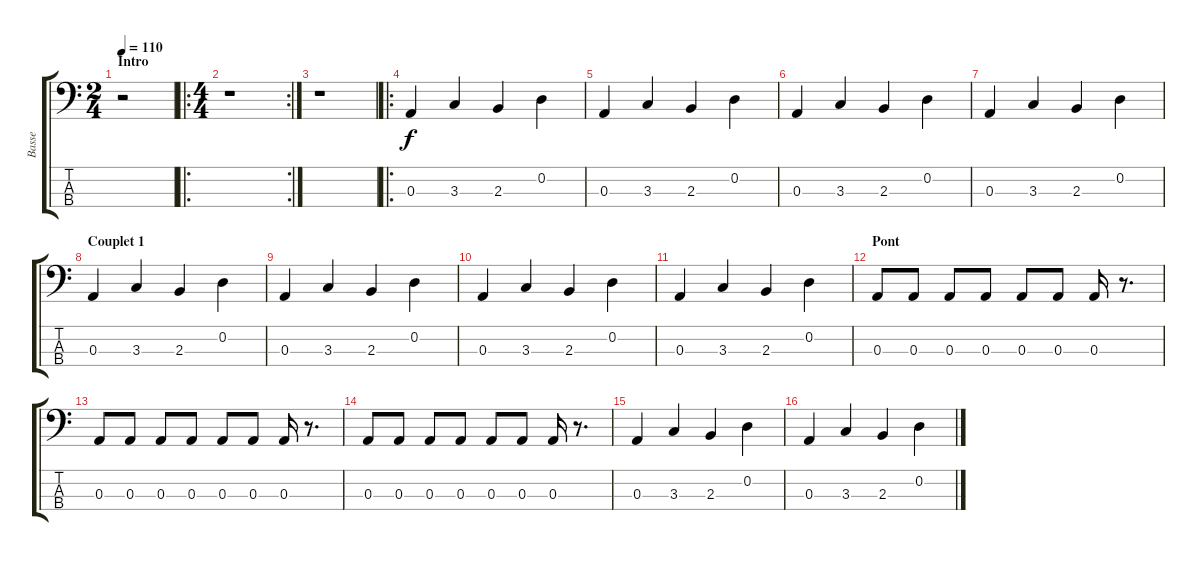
\track ("Basse" "Basse") {instrument electricbassfinger}
\staff {score tabs}
\tuning (G2 D2 A1 E1) {hide}
\ts (2 4)
\section ("" "Intro")
\tempo 110
\clef f4
\ks c
r.2{dy f instrument electricbassfinger} |
\ro
\rc 2
\ts (4 4)
r.1 |
r.1 |
\ro
0.3.4 3.3.4 2.3.4 0.2.4 |
0.3.4 3.3.4 2.3.4 0.2.4 |
0.3.4 3.3.4 2.3.4 0.2.4 |
0.3.4 3.3.4 2.3.4 0.2.4 |
\section ("" "Couplet 1")
0.3.4 3.3.4 2.3.4 0.2.4 |
0.3.4 3.3.4 2.3.4 0.2.4 |
0.3.4 3.3.4 2.3.4 0.2.4 |
0.3.4 3.3.4 2.3.4 0.2.4 |
\section ("" "Pont")
0.3.8 0.3.8 0.3.8 0.3.8 0.3.8 0.3.8 0.3.16 r.8{d} |
0.3.8 0.3.8 0.3.8 0.3.8 0.3.8 0.3.8 0.3.16 r.8{d} |
0.3.8 0.3.8 0.3.8 0.3.8 0.3.8 0.3.8 0.3.16 r.8{d} |
0.3.4 3.3.4 2.3.4 0.2.4 |
0.3.4 3.3.4 2.3.4 0.2.4
